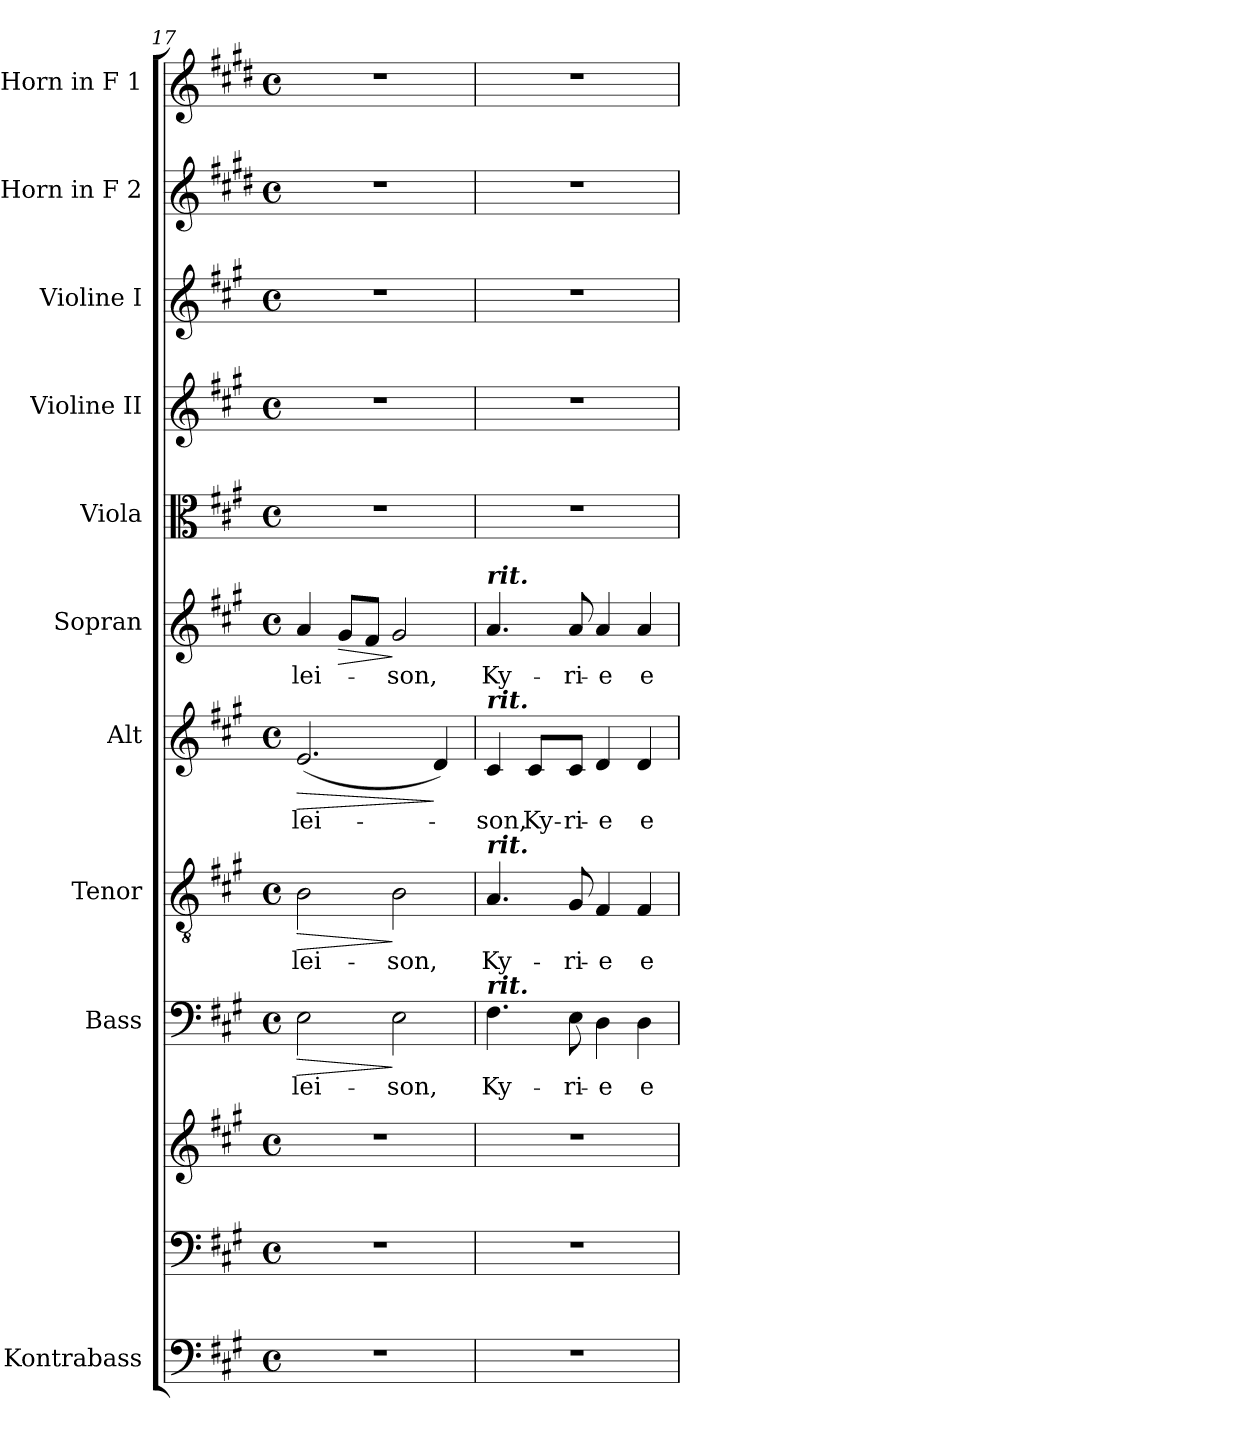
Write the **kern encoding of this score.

**kern	**kern	**kern	**kern	**text	**dynam	**kern	**text	**dynam	**kern	**text	**dynam	**kern	**text	**dynam	**kern	**kern	**kern	**kern	**kern
*part11	*part10	*part10	*part9	*part9	*part9	*part8	*part8	*part8	*part7	*part7	*part7	*part6	*part6	*part6	*part5	*part4	*part3	*part2	*part1
*staff12	*staff11	*staff10	*staff9	*staff9	*staff9	*staff8	*staff8	*staff8	*staff7	*staff7	*staff7	*staff6	*staff6	*staff6	*staff5	*staff4	*staff3	*staff2	*staff1
*I"Kontrabass	*	*	*I"Bass	*	*	*I"Tenor	*	*	*I"Alt	*	*	*I"Sopran	*	*	*I"Viola	*I"Violine II	*I"Violine I	*I"Horn in F 2	*I"Horn in F 1
*I'Kb.	*	*	*I'B.	*	*	*I'T.	*	*	*I'A.	*	*	*I'S.	*	*	*I'Vla.	*I'Vl. II	*I'Vl. I	*	*
*clefF4	*clefF4	*clefG2	*clefF4	*	*	*clefGv2	*	*	*clefG2	*	*	*clefG2	*	*	*clefC3	*clefG2	*clefG2	*clefG2	*clefG2
*ITrd7c12	*	*	*	*	*	*	*	*	*	*	*	*	*	*	*	*	*	*ITrd4c7	*ITrd4c7
*k[f#c#g#]	*k[f#c#g#]	*k[f#c#g#]	*k[f#c#g#]	*	*	*k[f#c#g#]	*	*	*k[f#c#g#]	*	*	*k[f#c#g#]	*	*	*k[f#c#g#]	*k[f#c#g#]	*k[f#c#g#]	*k[f#c#g#]	*k[f#c#g#]
*A:	*A:	*A:	*A:	*	*	*A:	*	*	*A:	*	*	*A:	*	*	*A:	*A:	*A:	*A:	*A:
*M4/4	*M4/4	*M4/4	*M4/4	*	*	*M4/4	*	*	*M4/4	*	*	*M4/4	*	*	*M4/4	*M4/4	*M4/4	*M4/4	*M4/4
*met(c)	*met(c)	*met(c)	*met(c)	*	*	*met(c)	*	*	*met(c)	*	*	*met(c)	*	*	*met(c)	*met(c)	*met(c)	*met(c)	*met(c)
=17	=17	=17	=17	=17	=17	=17	=17	=17	=17	=17	=17	=17	=17	=17	=17	=17	=17	=17	=17
!	!	!	!	!LO:LY:b	!LO:HP:b	!	!LO:LY:b	!LO:HP:b	!	!LO:LY:b	!LO:HP:b	!	!LO:LY:b	!	!	!	!	!	!
1r	1r	1r	2E\	-lei-	>	2B\	-lei-	>	(<2.e/	-lei-	>	4a/	-lei-	.	1r	1r	1r	1r	1r
!	!	!	!	!	!	!	!	!	!	!	!	!	!	!LO:HP:b	!	!	!	!	!
.	.	.	.	.	.	.	.	.	.	.	.	8g#/L	.	>	.	.	.	.	.
.	.	.	.	.	.	.	.	.	.	.	.	8f#/J	.	.	.	.	.	.	.
!	!	!	!	!LO:LY:b	!	!	!LO:LY:b	!	!	!	!	!	!LO:LY:b	!	!	!	!	!	!
.	.	.	2E\	-son,	]	2B\	-son,	]	.	.	.	2g#/	-son,	]	.	.	.	.	.
.	.	.	.	.	.	.	.	.	4d/)	.	]	.	.	.	.	.	.	.	.
=18	=18	=18	=18	=18	=18	=18	=18	=18	=18	=18	=18	=18	=18	=18	=18	=18	=18	=18	=18
!	!	!	!	!	!	!	!	!	!	!	!	!LO:TX:a:Bi:t=rit.	!	!	!	!	!	!	!
!	!	!	!	!	!	!	!	!	!LO:TX:a:Bi:t=rit.	!	!	!	!	!	!	!	!	!	!
!	!	!	!	!	!	!LO:TX:a:Bi:t=rit.	!	!	!	!	!	!	!	!	!	!	!	!	!
!	!	!	!LO:TX:a:Bi:t=rit.	!	!	!	!	!	!	!	!	!	!	!	!	!	!	!	!
!	!	!	!	!LO:LY:b	!	!	!LO:LY:b	!	!	!LO:LY:b	!	!	!LO:LY:b	!	!	!	!	!	!
1r	1r	1r	4.F#\	Ky-	.	4.A/	Ky-	.	4c#/	-son,	.	4.a/	Ky-	.	1r	1r	1r	1r	1r
!	!	!	!	!	!	!	!	!	!	!LO:LY:b	!	!	!	!	!	!	!	!	!
.	.	.	.	.	.	.	.	.	8c#/L	Ky-	.	.	.	.	.	.	.	.	.
!	!	!	!	!LO:LY:b	!	!	!LO:LY:b	!	!	!LO:LY:b	!	!	!LO:LY:b	!	!	!	!	!	!
.	.	.	8E\	-ri-	.	8G#/	-ri-	.	8c#/J	-ri-	.	8a/	-ri-	.	.	.	.	.	.
!	!	!	!	!LO:LY:b	!	!	!LO:LY:b	!	!	!LO:LY:b	!	!	!LO:LY:b	!	!	!	!	!	!
.	.	.	4D\	-e	.	4F#/	-e	.	4d/	-e	.	4a/	-e	.	.	.	.	.	.
!	!	!	!	!LO:LY:b	!	!	!LO:LY:b	!	!	!LO:LY:b	!	!	!LO:LY:b	!	!	!	!	!	!
.	.	.	4D\	e-	.	4F#/	e-	.	4d/	e-	.	4a/	e-	.	.	.	.	.	.
=	=	=	=	=	=	=	=	=	=	=	=	=	=	=	=	=	=	=	=
*-	*-	*-	*-	*-	*-	*-	*-	*-	*-	*-	*-	*-	*-	*-	*-	*-	*-	*-	*-
